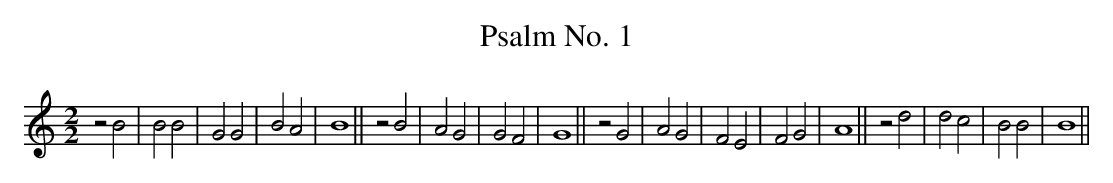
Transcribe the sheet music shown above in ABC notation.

X:1
T:Psalm No. 1
M:2/2
L:1/2
K:C
zB|B B|G G|B A|B2||zB|A G|G F|G2||zG|AG|FE|FG|A2||zd|dc|BB|B2||
